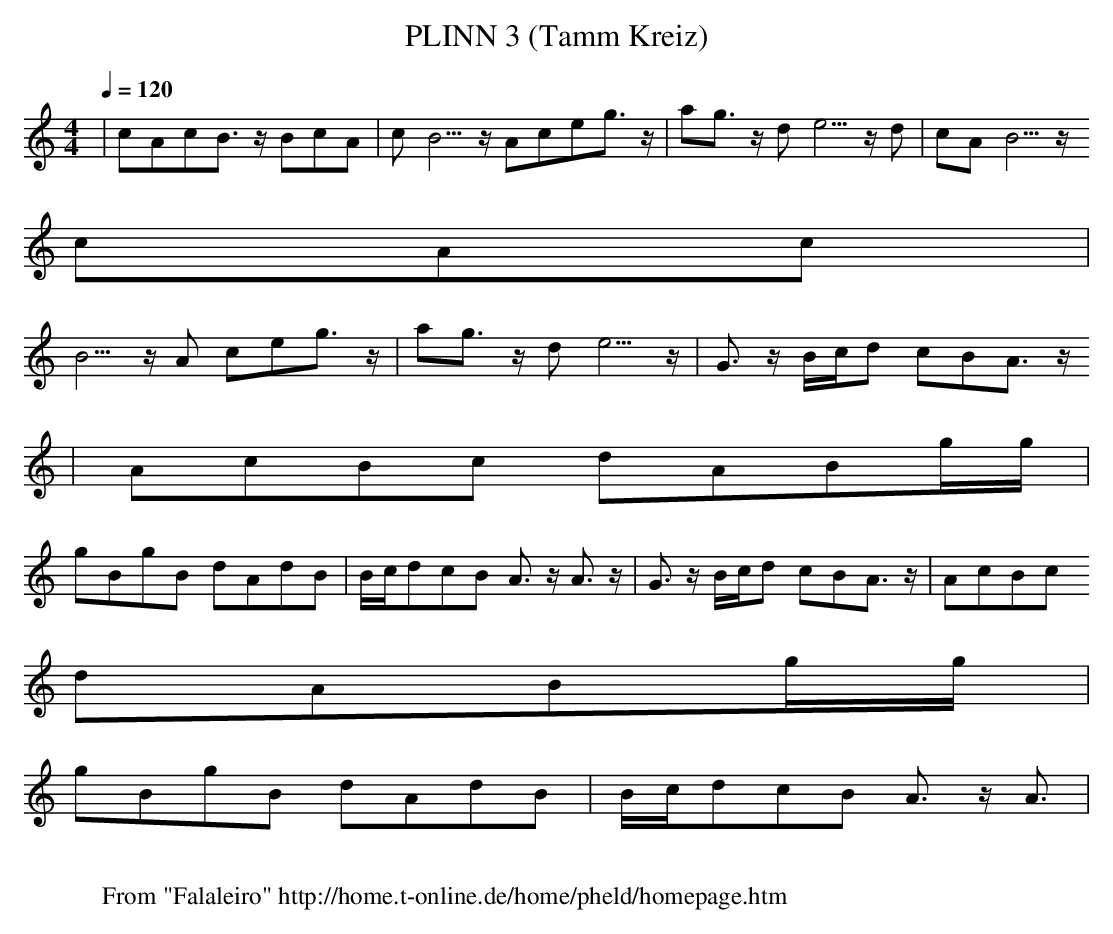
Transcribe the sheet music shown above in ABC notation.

X:1
T:PLINN 3 (Tamm Kreiz)
M:4/4
L:1/8
Q:1/4=120
K:C
|cAcB3/2 z/2 BcA|cB5/2 z/2 Aceg3/2 z/2 |ag3/2 z/2 d e5/2 z/2 d|cAB5/2 z/
2 cAc|
B5/2 z/2 A ceg3/2 z/2 |ag3/2 z/2 d e5/2 z/2 |G3/2 z/2 B/2c/2d cBA3/2 z/2
 |AcBc dABg/2g/2|
gBgB dAdB|B/2c/2dcB A3/2 z/2 A3/2 z/2 |G3/2 z/2 B/2c/2d cBA3/2 z/2 |AcBc
 dABg/2g/2|
gBgB dAdB|B/2c/2dcB A3/2 z/2 A3/2|
W:
W: From "Falaleiro" http://home.t-online.de/home/pheld/homepage.htm
